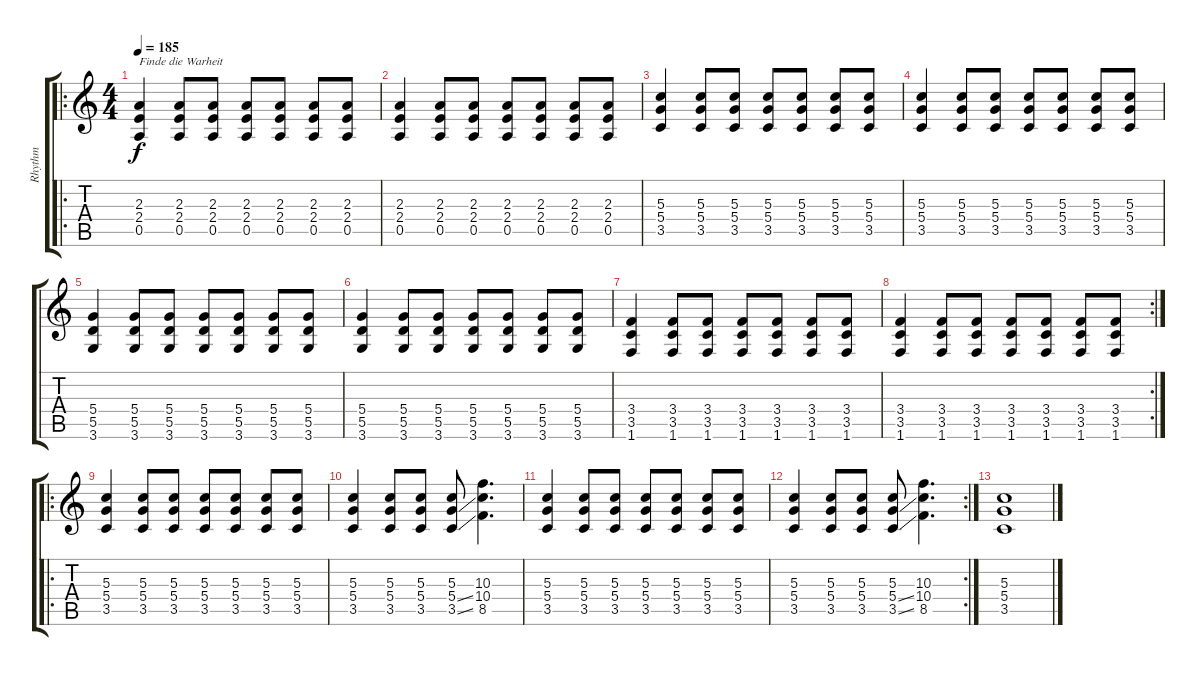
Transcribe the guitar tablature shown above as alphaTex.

\track ("Rhythm" "Rhythm") {instrument distortionguitar}
\staff {score tabs}
\tuning (E4 B3 G3 D3 A2 E2) {hide}
\ro
\ts (4 4)
\tempo 185
\clef g2
\ks c
(2.3 2.4 0.5).4{txt "Finde die Warheit" dy f} (2.3 2.4 0.5).8 (2.3 2.4 0.5).8 (2.3 2.4 0.5).8 (2.3 2.4 0.5).8 (2.3 2.4 0.5).8 (2.3 2.4 0.5).8 |
(2.3 2.4 0.5).4 (2.3 2.4 0.5).8 (2.3 2.4 0.5).8 (2.3 2.4 0.5).8 (2.3 2.4 0.5).8 (2.3 2.4 0.5).8 (2.3 2.4 0.5).8 |
(5.3 5.4 3.5).4 (5.3 5.4 3.5).8 (5.3 5.4 3.5).8 (5.3 5.4 3.5).8 (5.3 5.4 3.5).8 (5.3 5.4 3.5).8 (5.3 5.4 3.5).8 |
(5.3 5.4 3.5).4 (5.3 5.4 3.5).8 (5.3 5.4 3.5).8 (5.3 5.4 3.5).8 (5.3 5.4 3.5).8 (5.3 5.4 3.5).8 (5.3 5.4 3.5).8 |
(5.4 5.5 3.6).4 (5.4 5.5 3.6).8 (5.4 5.5 3.6).8 (5.4 5.5 3.6).8 (5.4 5.5 3.6).8 (5.4 5.5 3.6).8 (5.4 5.5 3.6).8 |
(5.4 5.5 3.6).4 (5.4 5.5 3.6).8 (5.4 5.5 3.6).8 (5.4 5.5 3.6).8 (5.4 5.5 3.6).8 (5.4 5.5 3.6).8 (5.4 5.5 3.6).8 |
(3.4 3.5 1.6).4 (3.4 3.5 1.6).8 (3.4 3.5 1.6).8 (3.4 3.5 1.6).8 (3.4 3.5 1.6).8 (3.4 3.5 1.6).8 (3.4 3.5 1.6).8 |
\rc 2
(3.4 3.5 1.6).4 (3.4 3.5 1.6).8 (3.4 3.5 1.6).8 (3.4 3.5 1.6).8 (3.4 3.5 1.6).8 (3.4 3.5 1.6).8 (3.4 3.5 1.6).8 |
\ro
(5.3 5.4 3.5).4 (5.3 5.4 3.5).8 (5.3 5.4 3.5).8 (5.3 5.4 3.5).8 (5.3 5.4 3.5).8 (5.3 5.4 3.5).8 (5.3 5.4 3.5).8 |
(5.3 5.4 3.5).4 (5.3 5.4 3.5).8 (5.3 5.4 3.5).8 (5.3 5.4{ss} 3.5{ss}).8 (10.3 10.4 8.5).4{d} |
(5.3 5.4 3.5).4 (5.3 5.4 3.5).8 (5.3 5.4 3.5).8 (5.3 5.4 3.5).8 (5.3 5.4 3.5).8 (5.3 5.4 3.5).8 (5.3 5.4 3.5).8 |
\rc 2
(5.3 5.4 3.5).4 (5.3 5.4 3.5).8 (5.3 5.4 3.5).8 (5.3 5.4{ss} 3.5{ss}).8 (10.3 10.4 8.5).4{d} |
(5.3 5.4 3.5).1
